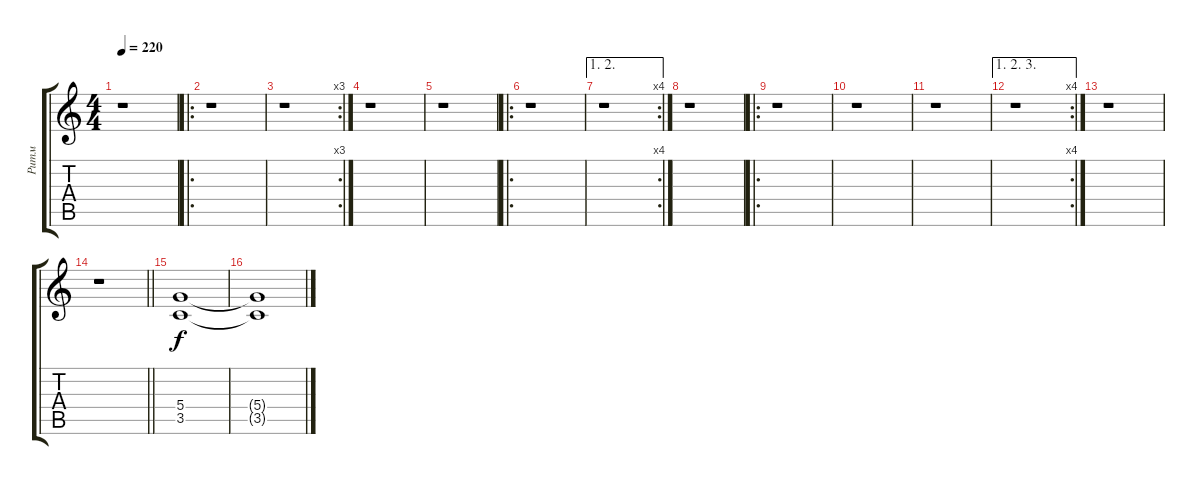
\track ("Ритм" "Ритм") {instrument distortionguitar}
\staff {score tabs}
\tuning (E4 B3 G3 D3 A2 E2) {hide}
\ts (4 4)
\tempo 220
\clef g2
\ks c
r.1{dy f} |
\ro
r.1 |
\rc 3
r.1 |
r.1 |
r.1 |
\ro
r.1 |
\ae (1 2)
\rc 4
r.1 |
r.1 |
\ro
r.1 |
r.1 |
r.1 |
\ae (1 2 3)
\rc 4
r.1 |
r.1 |
\barLineRight lightlight
r.1 |
(5.4 3.5).1 |
(5.4{t} 3.5{t}).1
